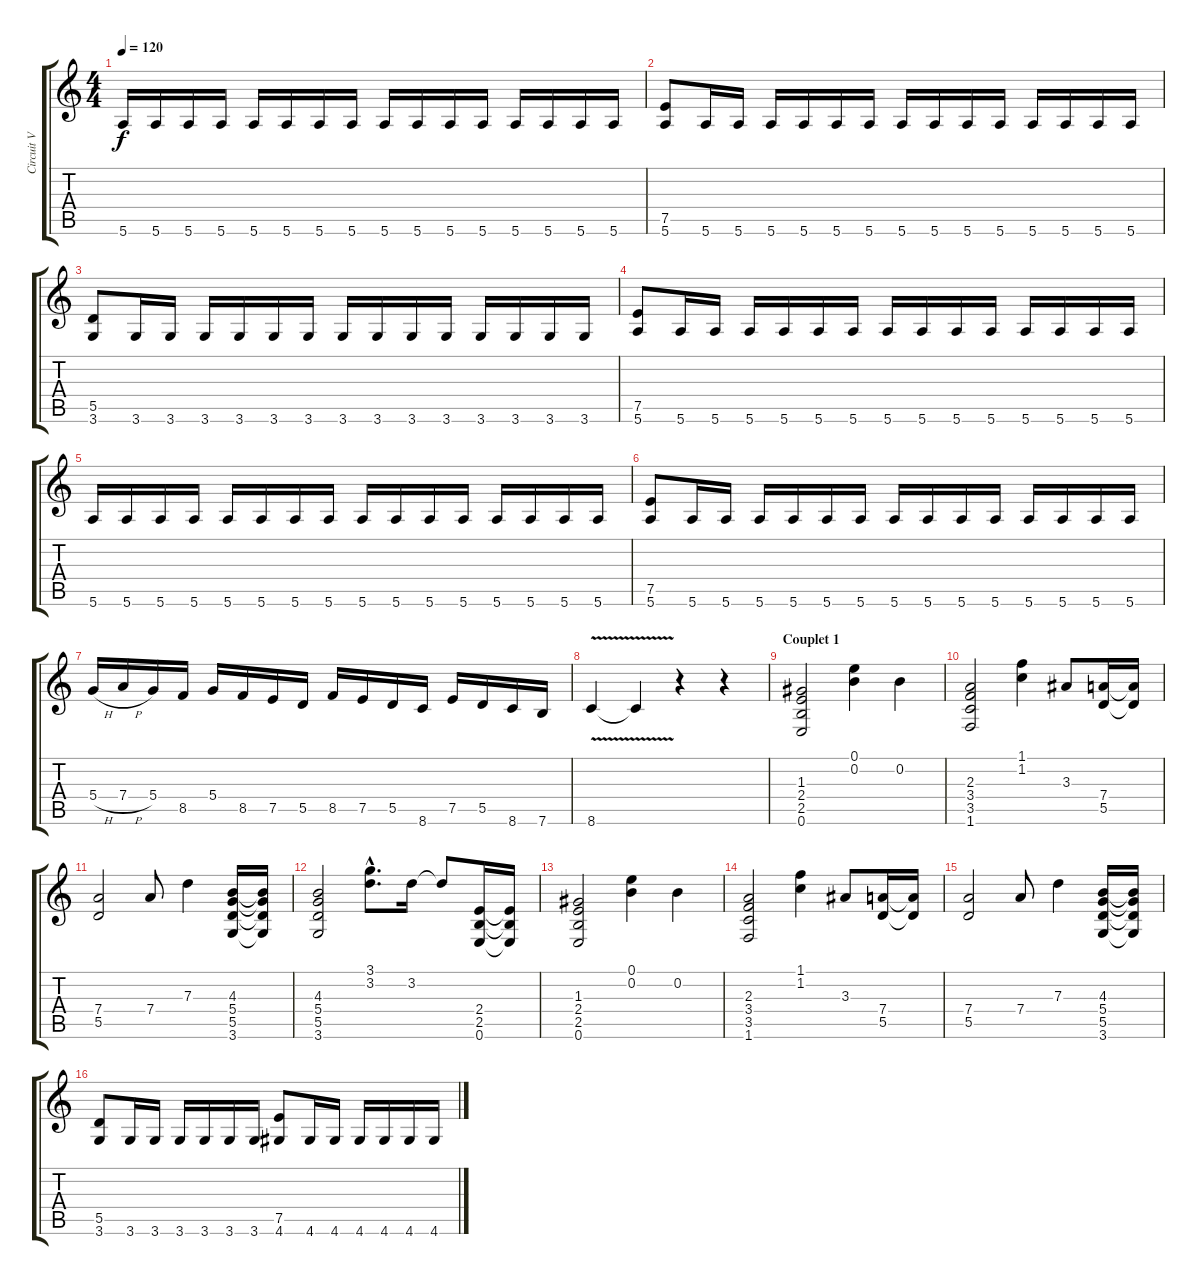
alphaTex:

\track ("Circuit V Panther" "Circuit V ") {instrument overdrivenguitar}
\staff {score tabs}
\tuning (E4 B3 G3 D3 A2 E2) {hide}
\ts (4 4)
\tempo 120
\clef g2
\ks c
5.6.16{dy f} 5.6.16 5.6.16 5.6.16 5.6.16 5.6.16 5.6.16 5.6.16 5.6.16 5.6.16 5.6.16 5.6.16 5.6.16 5.6.16 5.6.16 5.6.16 |
(7.5 5.6).8 5.6.16 5.6.16 5.6.16 5.6.16 5.6.16 5.6.16 5.6.16 5.6.16 5.6.16 5.6.16 5.6.16 5.6.16 5.6.16 5.6.16 |
(5.5 3.6).8 3.6.16 3.6.16 3.6.16 3.6.16 3.6.16 3.6.16 3.6.16 3.6.16 3.6.16 3.6.16 3.6.16 3.6.16 3.6.16 3.6.16 |
(7.5 5.6).8 5.6.16 5.6.16 5.6.16 5.6.16 5.6.16 5.6.16 5.6.16 5.6.16 5.6.16 5.6.16 5.6.16 5.6.16 5.6.16 5.6.16 |
5.6.16 5.6.16 5.6.16 5.6.16 5.6.16 5.6.16 5.6.16 5.6.16 5.6.16 5.6.16 5.6.16 5.6.16 5.6.16 5.6.16 5.6.16 5.6.16 |
(7.5 5.6).8 5.6.16 5.6.16 5.6.16 5.6.16 5.6.16 5.6.16 5.6.16 5.6.16 5.6.16 5.6.16 5.6.16 5.6.16 5.6.16 5.6.16 |
5.4{h}.16 7.4{h}.16 5.4.16 8.5.16 5.4.16 8.5.16 7.5.16 5.5.16 8.5.16 7.5.16 5.5.16 8.6.16 7.5.16 5.5.16 8.6.16 7.6.16 |
8.6{v}.4 8.6{t}.4 r.4 r.4 |
\section ("" "Couplet 1")
(1.3 2.4 2.5 0.6).2 (0.1 0.2).4 0.2.4 |
(2.3 3.4 3.5 1.6).2 (1.1 1.2).4 3.3.8 (7.4 5.5).16 (7.4{t} 5.5{t}).16 |
(7.4 5.5).2 7.4.8 7.3.4 (4.3 5.4 5.5 3.6).16 (4.3{t} 5.4{t} 5.5{t} 3.6{t}).16 |
(4.3 5.4 5.5 3.6).2 (3.1{hac} 3.2{hac}).8{d} 3.2.16 3.2{t}.8 (2.4 2.5 0.6).16 (2.4{t} 2.5{t} 0.6{t}).16 |
(1.3 2.4 2.5 0.6).2 (0.1 0.2).4 0.2.4 |
(2.3 3.4 3.5 1.6).2 (1.1 1.2).4 3.3.8 (7.4 5.5).16 (7.4{t} 5.5{t}).16 |
(7.4 5.5).2 7.4.8 7.3.4 (4.3 5.4 5.5 3.6).16 (4.3{t} 5.4{t} 5.5{t} 3.6{t}).16 |
(5.5 3.6).8 3.6.16 3.6.16 3.6.16 3.6.16 3.6.16 3.6.16 (7.5 4.6).8 4.6.16 4.6.16 4.6.16 4.6.16 4.6.16 4.6.16
